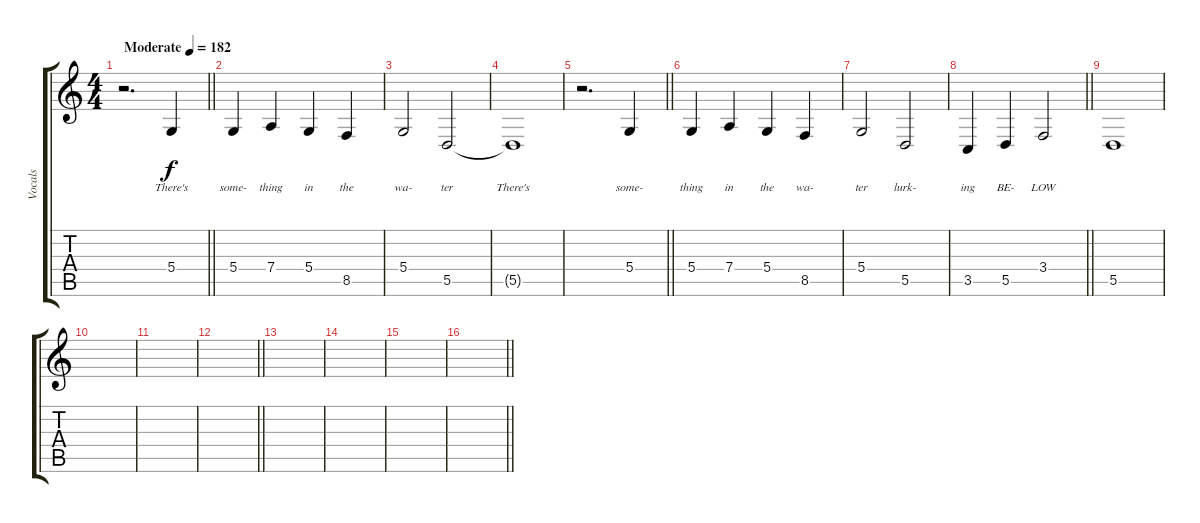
\track ("Vocals" "Vocals") {instrument voiceoohs}
\staff {score tabs}
\tuning (E4 B3 G3 D3 A2 D2) {hide}
\ts (4 4)
\tempo (182 "Moderate")
\clef g2
\barLineRight lightlight
\ks c
r.2{d dy f instrument voiceoohs} 5.4.4{lyrics (0 "There's") lyrics (1 "") lyrics (2 "") lyrics (3 "") lyrics (4 "")} |
5.4.4{lyrics (0 "some-") lyrics (1 "") lyrics (2 "") lyrics (3 "") lyrics (4 "")} 7.4.4{lyrics (0 "thing") lyrics (1 "") lyrics (2 "") lyrics (3 "") lyrics (4 "")} 5.4.4{lyrics (0 "in") lyrics (1 "") lyrics (2 "") lyrics (3 "") lyrics (4 "")} 8.5.4{lyrics (0 "the") lyrics (1 "") lyrics (2 "") lyrics (3 "") lyrics (4 "")} |
5.4.2{lyrics (0 "wa-") lyrics (1 "") lyrics (2 "") lyrics (3 "") lyrics (4 "")} 5.5.2{lyrics (0 "ter") lyrics (1 "") lyrics (2 "") lyrics (3 "") lyrics (4 "")} |
5.5{t}.1{lyrics (0 "There's") lyrics (1 "") lyrics (2 "") lyrics (3 "") lyrics (4 "")} |
\barLineRight lightlight
r.2{d} 5.4.4{lyrics (0 "some-") lyrics (1 "") lyrics (2 "") lyrics (3 "") lyrics (4 "")} |
5.4.4{lyrics (0 "thing") lyrics (1 "") lyrics (2 "") lyrics (3 "") lyrics (4 "")} 7.4.4{lyrics (0 "in") lyrics (1 "") lyrics (2 "") lyrics (3 "") lyrics (4 "")} 5.4.4{lyrics (0 "the") lyrics (1 "") lyrics (2 "") lyrics (3 "") lyrics (4 "")} 8.5.4{lyrics (0 "wa-") lyrics (1 "") lyrics (2 "") lyrics (3 "") lyrics (4 "")} |
5.4.2{lyrics (0 "ter") lyrics (1 "") lyrics (2 "") lyrics (3 "") lyrics (4 "")} 5.5.2{lyrics (0 "lurk-") lyrics (1 "") lyrics (2 "") lyrics (3 "") lyrics (4 "")} |
\barLineRight lightlight
3.5.4{lyrics (0 "ing") lyrics (1 "") lyrics (2 "") lyrics (3 "") lyrics (4 "")} 5.5.4{lyrics (0 "BE-") lyrics (1 "") lyrics (2 "") lyrics (3 "") lyrics (4 "")} 3.4.2{lyrics (0 "LOW") lyrics (1 "") lyrics (2 "") lyrics (3 "") lyrics (4 "")} |
\section ("" "")
5.5.1 |
|
|
\barLineRight lightlight
|
|
|
|
\barLineRight lightlight
